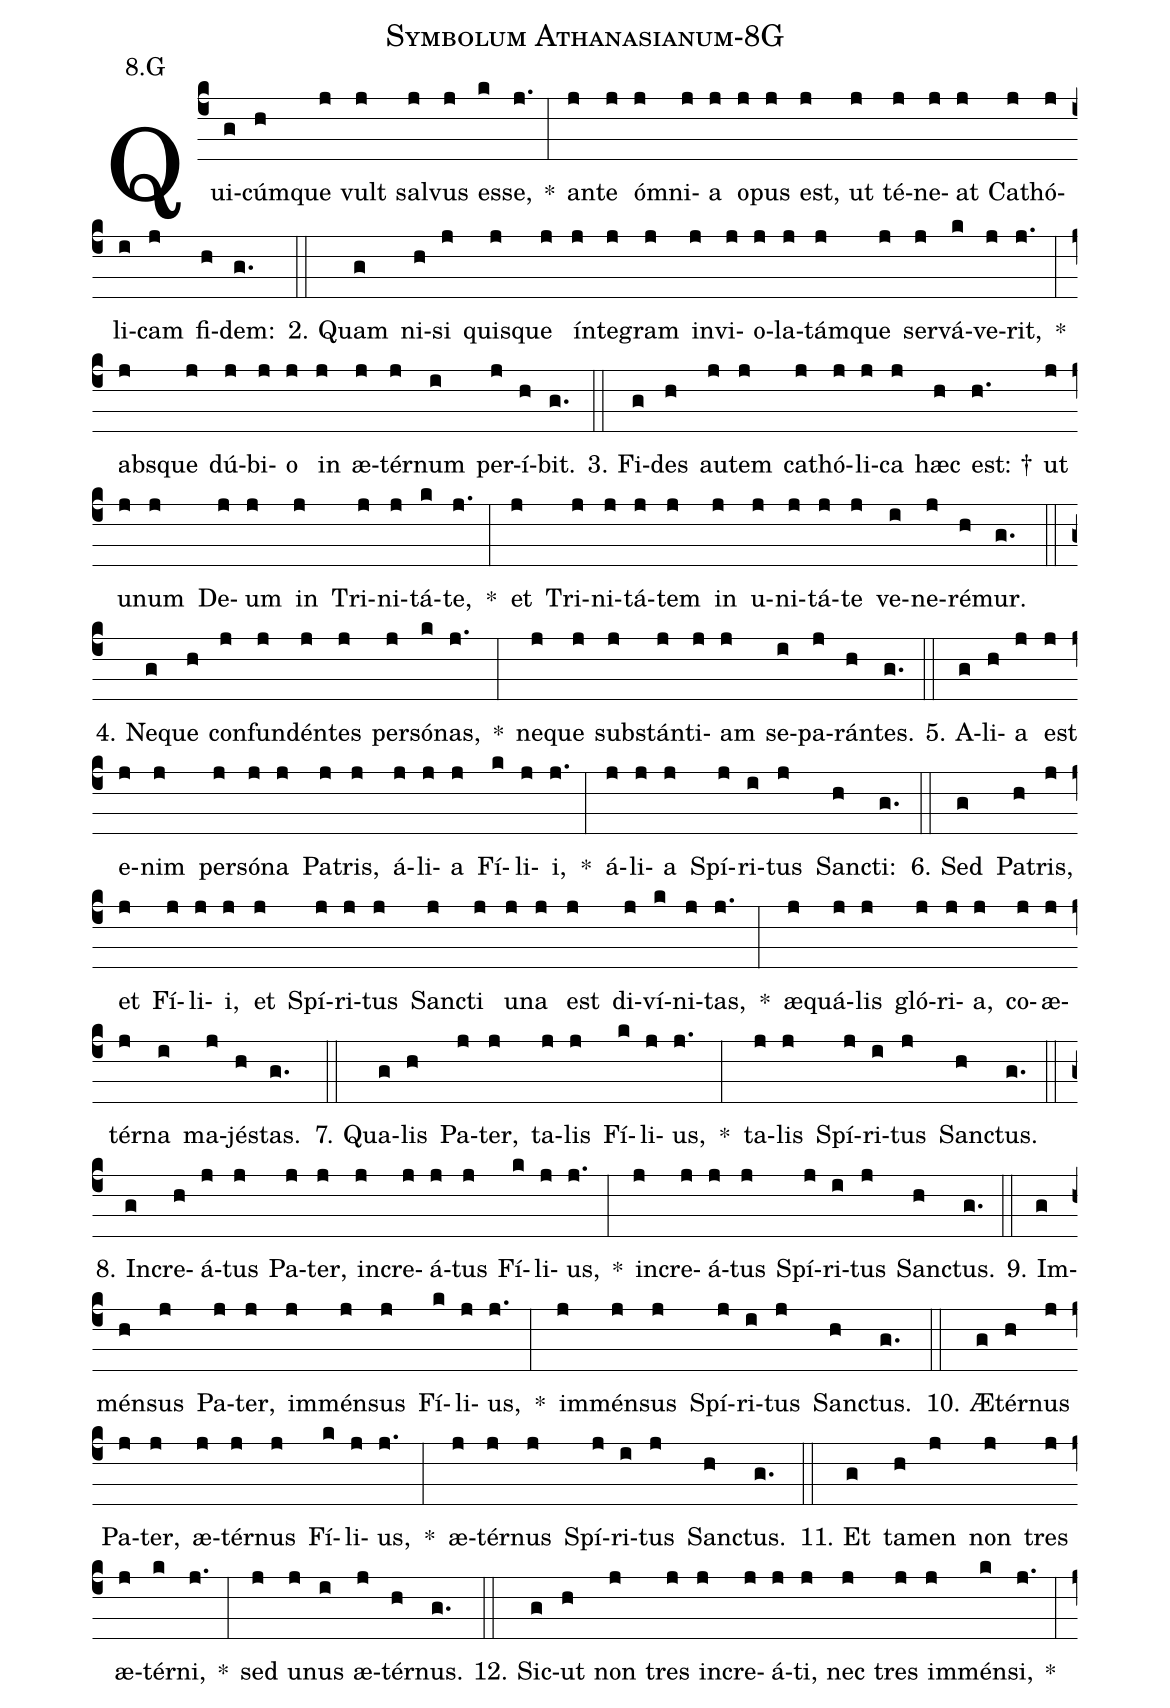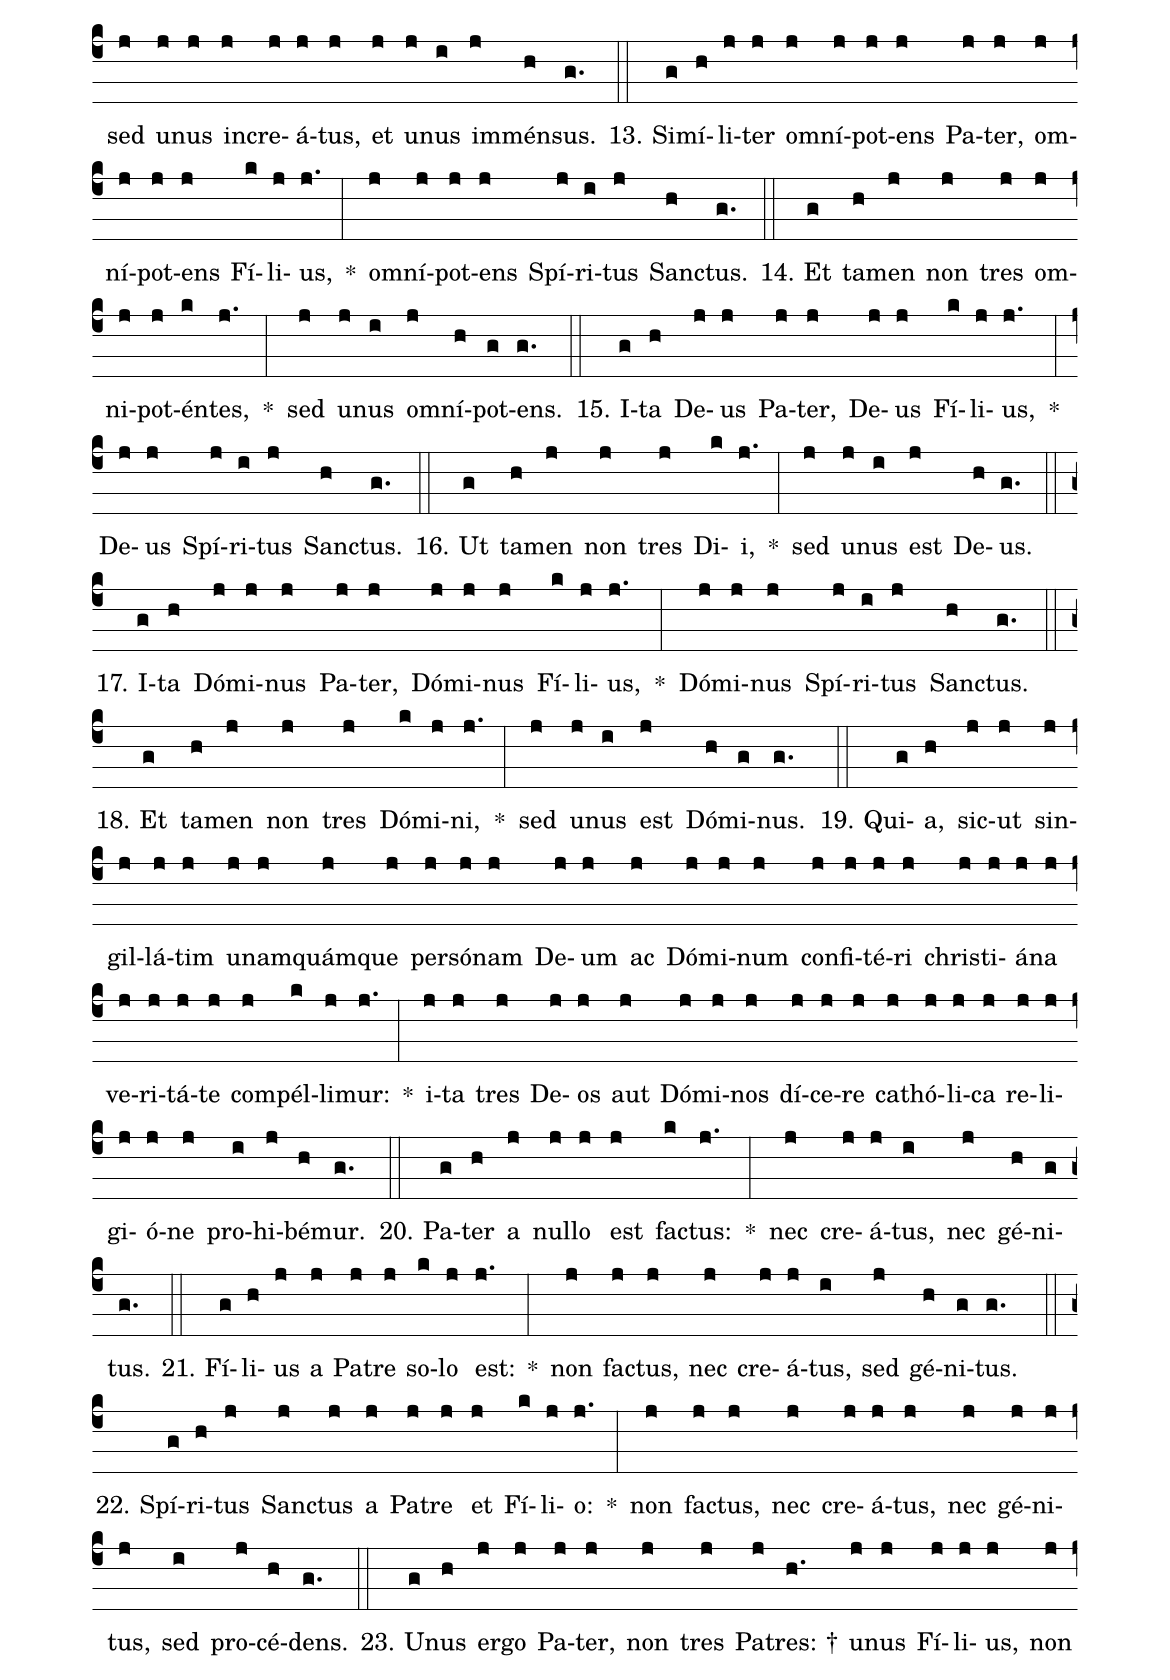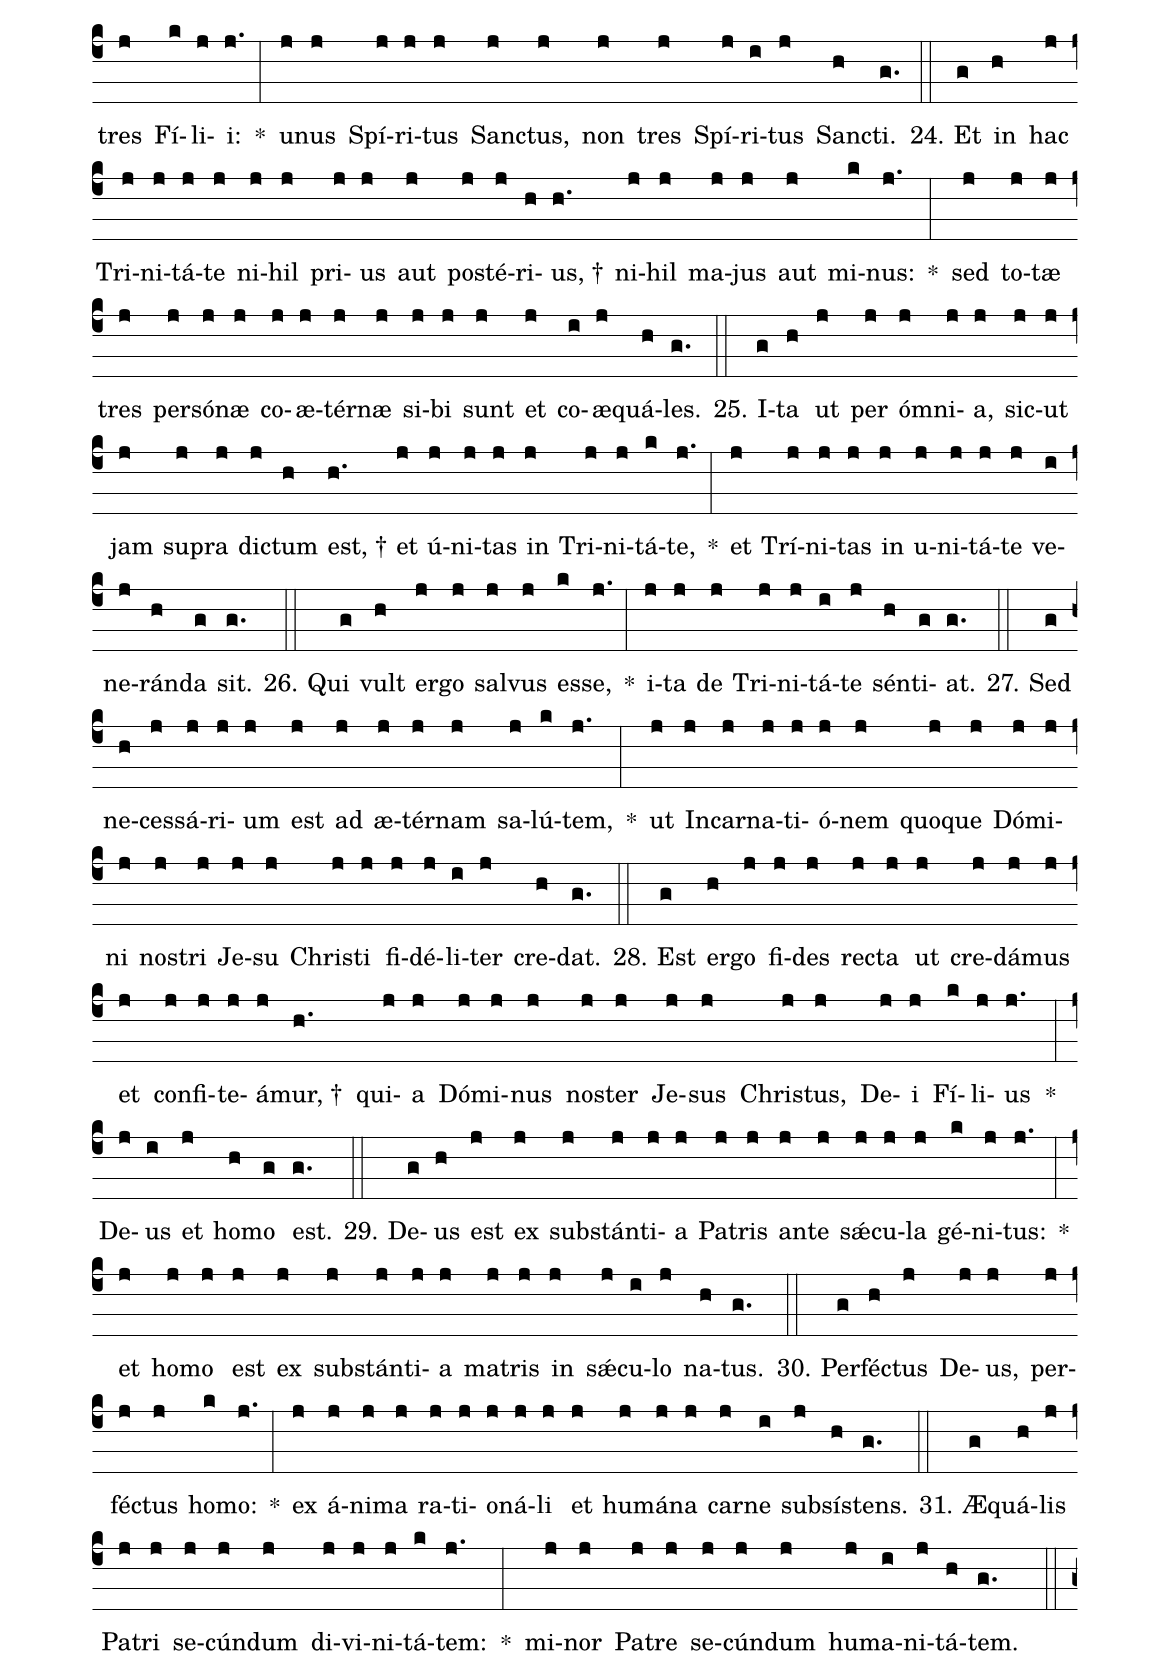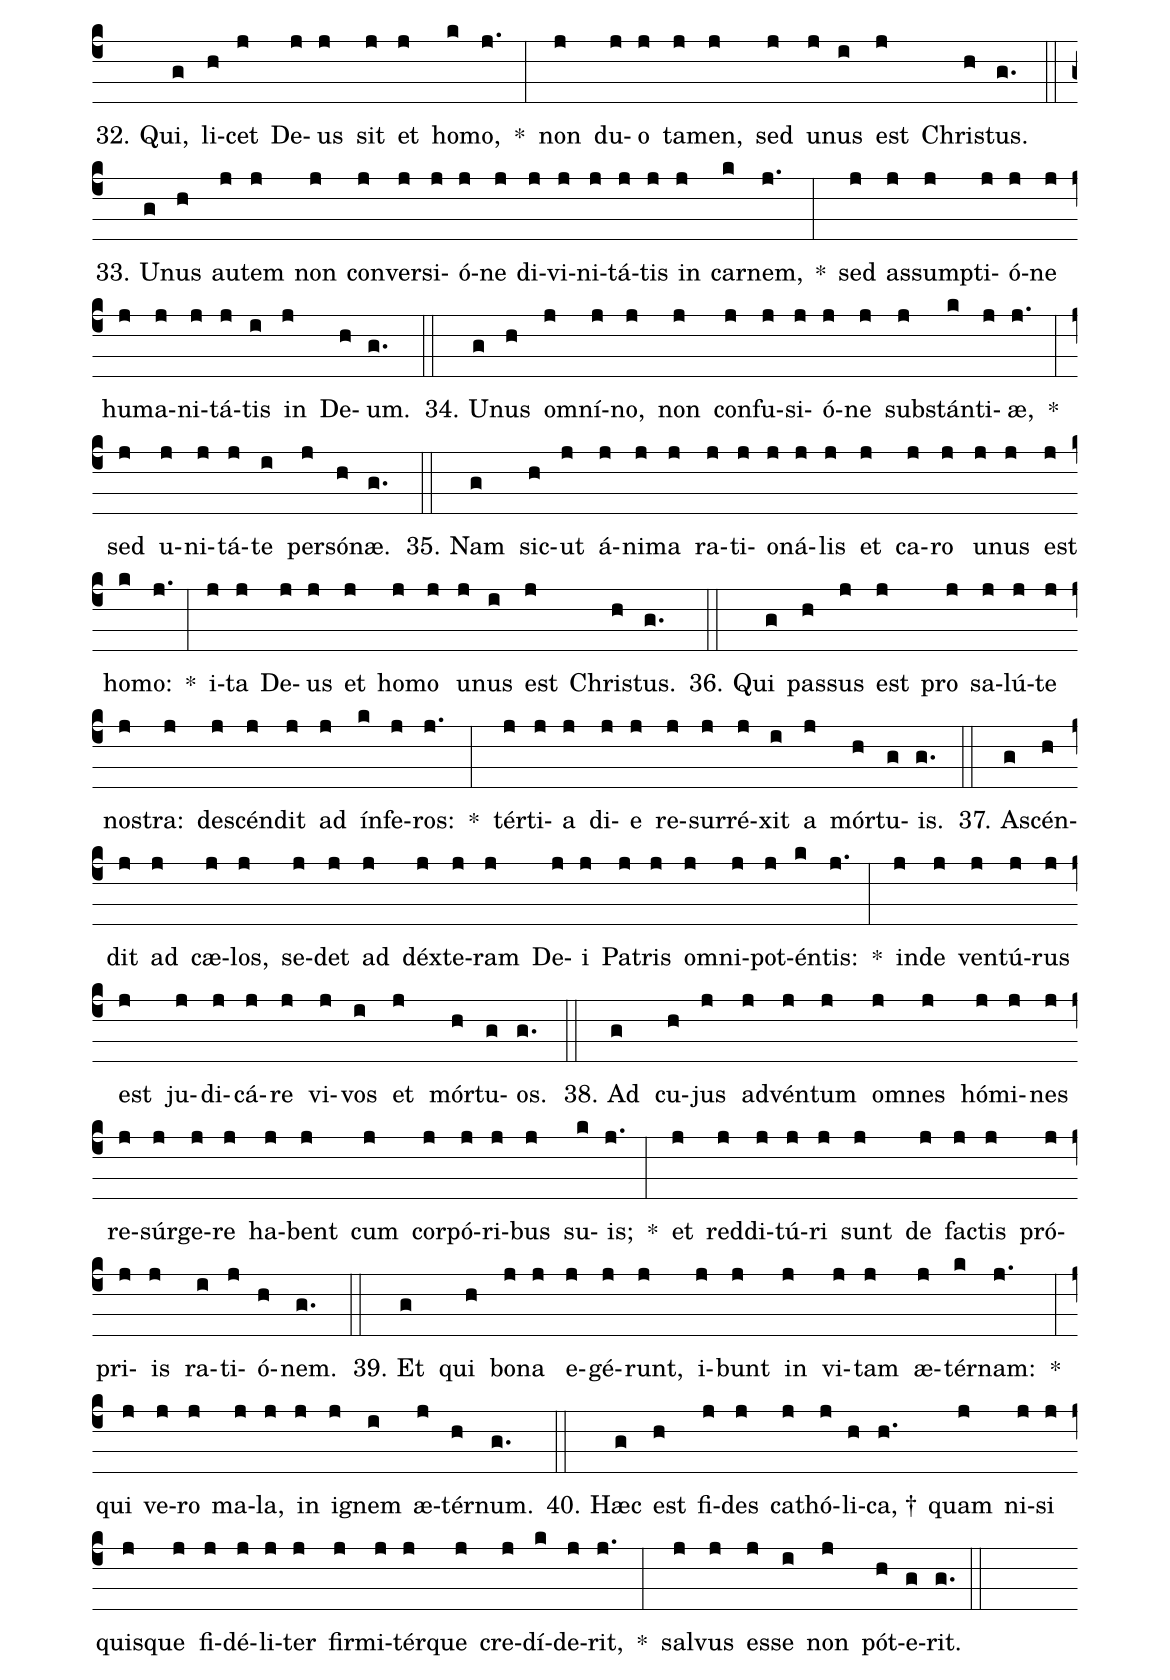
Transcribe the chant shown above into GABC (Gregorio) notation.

name: Symbolum Athanasianum-8G;
annotation: 8.G;
%%
(c4)Qui(g)cúm(h)que(j) vult(j) sal(j)vus(j) es(k)se,(j.) *(:) an(j)te(j) óm(j)ni(j)a(j) o(j)pus(j) est,(j) ut(j) té(j)ne(j)at(j) Ca(j)thó(j)li(i)cam(j) fi(h)dem:(g.) (::)
2. Quam(g) ni(h)si(j) quis(j)que(j) ín(j)te(j)gram(j) in(j)vi(j)o(j)la(j)tám(j)que(j) ser(j)vá(k)ve(j)rit,(j.) *(:) abs(j)que(j) dú(j)bi(j)o(j) in(j) æ(j)tér(j)num(i) per(j)í(h)bit.(g.) (::)
3. Fi(g)des(h) au(j)tem(j) ca(j)thó(j)li(j)ca(j) hæc(h) est: †(h.) ut(j) u(j)num(j) De(j)um(j) in(j) Tri(j)ni(j)tá(k)te,(j.) *(:) et(j) Tri(j)ni(j)tá(j)tem(j) in(j) u(j)ni(j)tá(j)te(j) ve(i)ne(j)ré(h)mur.(g.) (::)
4. Ne(g)que(h) con(j)fun(j)dén(j)tes(j) per(j)só(k)nas,(j.) *(:) ne(j)que(j) sub(j)stán(j)ti(j)am(j) se(i)pa(j)rán(h)tes.(g.) (::)
5. A(g)li(h)a(j) est(j) e(j)nim(j) per(j)só(j)na(j) Pa(j)tris,(j) á(j)li(j)a(j) Fí(k)li(j)i,(j.) *(:) á(j)li(j)a(j) Spí(j)ri(i)tus(j) Sanc(h)ti:(g.) (::)
6. Sed(g) Pa(h)tris,(j) et(j) Fí(j)li(j)i,(j) et(j) Spí(j)ri(j)tus(j) Sanc(j)ti(j) u(j)na(j) est(j) di(j)ví(k)ni(j)tas,(j.) *(:) æ(j)quá(j)lis(j) gló(j)ri(j)a,(j) co(j)æ(j)tér(j)na(i) ma(j)jés(h)tas.(g.) (::)
7. Qua(g)lis(h) Pa(j)ter,(j) ta(j)lis(j) Fí(k)li(j)us,(j.) *(:) ta(j)lis(j) Spí(j)ri(i)tus(j) Sanc(h)tus.(g.) (::)
8. In(g)cre(h)á(j)tus(j) Pa(j)ter,(j) in(j)cre(j)á(j)tus(j) Fí(k)li(j)us,(j.) *(:) in(j)cre(j)á(j)tus(j) Spí(j)ri(i)tus(j) Sanc(h)tus.(g.) (::)
9. Im(g)mén(h)sus(j) Pa(j)ter,(j) im(j)mén(j)sus(j) Fí(k)li(j)us,(j.) *(:) im(j)mén(j)sus(j) Spí(j)ri(i)tus(j) Sanc(h)tus.(g.) (::)
10. Æ(g)tér(h)nus(j) Pa(j)ter,(j) æ(j)tér(j)nus(j) Fí(k)li(j)us,(j.) *(:) æ(j)tér(j)nus(j) Spí(j)ri(i)tus(j) Sanc(h)tus.(g.) (::)
11. Et(g) ta(h)men(j) non(j) tres(j) æ(j)tér(k)ni,(j.) *(:) sed(j) u(j)nus(i) æ(j)tér(h)nus.(g.) (::)
12. Sic(g)ut(h) non(j) tres(j) in(j)cre(j)á(j)ti,(j) nec(j) tres(j) im(j)mén(k)si,(j.) *(:) sed(j) u(j)nus(j) in(j)cre(j)á(j)tus,(j) et(j) u(j)nus(i) im(j)mén(h)sus.(g.) (::)
13. Si(g)mí(h)li(j)ter(j) om(j)ní(j)pot(j)ens(j) Pa(j)ter,(j) om(j)ní(j)pot(j)ens(j) Fí(k)li(j)us,(j.) *(:) om(j)ní(j)pot(j)ens(j) Spí(j)ri(i)tus(j) Sanc(h)tus.(g.) (::)
14. Et(g) ta(h)men(j) non(j) tres(j) om(j)ni(j)pot(j)én(k)tes,(j.) *(:) sed(j) u(j)nus(i) om(j)ní(h)pot(g)ens.(g.) (::)
15. I(g)ta(h) De(j)us(j) Pa(j)ter,(j) De(j)us(j) Fí(k)li(j)us,(j.) *(:) De(j)us(j) Spí(j)ri(i)tus(j) Sanc(h)tus.(g.) (::)
16. Ut(g) ta(h)men(j) non(j) tres(j) Di(k)i,(j.) *(:) sed(j) u(j)nus(i) est(j) De(h)us.(g.) (::)
17. I(g)ta(h) Dó(j)mi(j)nus(j) Pa(j)ter,(j) Dó(j)mi(j)nus(j) Fí(k)li(j)us,(j.) *(:) Dó(j)mi(j)nus(j) Spí(j)ri(i)tus(j) Sanc(h)tus.(g.) (::)
18. Et(g) ta(h)men(j) non(j) tres(j) Dó(k)mi(j)ni,(j.) *(:) sed(j) u(j)nus(i) est(j) Dó(h)mi(g)nus.(g.) (::)
19. Qui(g)a,(h) sic(j)ut(j) sin(j)gil(j)lá(j)tim(j) u(j)nam(j)quám(j)que(j) per(j)só(j)nam(j) De(j)um(j) ac(j) Dó(j)mi(j)num(j) con(j)fi(j)té(j)ri(j) chris(j)ti(j)á(j)na(j) ve(j)ri(j)tá(j)te(j) com(j)pél(k)li(j)mur:(j.) *(:) i(j)ta(j) tres(j) De(j)os(j) aut(j) Dó(j)mi(j)nos(j) dí(j)ce(j)re(j) ca(j)thó(j)li(j)ca(j) re(j)li(j)gi(j)ó(j)ne(j) pro(i)hi(j)bé(h)mur.(g.) (::)
20. Pa(g)ter(h) a(j) nul(j)lo(j) est(j) fac(k)tus:(j.) *(:) nec(j) cre(j)á(j)tus,(i) nec(j) gé(h)ni(g)tus.(g.) (::)
21. Fí(g)li(h)us(j) a(j) Pa(j)tre(j) so(k)lo(j) est:(j.) *(:) non(j) fac(j)tus,(j) nec(j) cre(j)á(j)tus,(i) sed(j) gé(h)ni(g)tus.(g.) (::)
22. Spí(g)ri(h)tus(j) Sanc(j)tus(j) a(j) Pa(j)tre(j) et(j) Fí(k)li(j)o:(j.) *(:) non(j) fac(j)tus,(j) nec(j) cre(j)á(j)tus,(j) nec(j) gé(j)ni(j)tus,(j) sed(i) pro(j)cé(h)dens.(g.) (::)
23. U(g)nus(h) er(j)go(j) Pa(j)ter,(j) non(j) tres(j) Pa(j)tres: †(h.) u(j)nus(j) Fí(j)li(j)us,(j) non(j) tres(j) Fí(k)li(j)i:(j.) *(:) u(j)nus(j) Spí(j)ri(j)tus(j) Sanc(j)tus,(j) non(j) tres(j) Spí(j)ri(i)tus(j) Sanc(h)ti.(g.) (::)
24. Et(g) in(h) hac(j) Tri(j)ni(j)tá(j)te(j) ni(j)hil(j) pri(j)us(j) aut(j) post(j)é(j)ri(h)us, †(h.) ni(j)hil(j) ma(j)jus(j) aut(j) mi(k)nus:(j.) *(:) sed(j) to(j)tæ(j) tres(j) per(j)só(j)næ(j) co(j)æ(j)tér(j)næ(j) si(j)bi(j) sunt(j) et(j) co(i)æ(j)quá(h)les.(g.) (::)
25. I(g)ta(h) ut(j) per(j) óm(j)ni(j)a,(j) sic(j)ut(j) jam(j) su(j)pra(j) dic(j)tum(h) est, †(h.) et(j) ú(j)ni(j)tas(j) in(j) Tri(j)ni(j)tá(k)te,(j.) *(:) et(j) Trí(j)ni(j)tas(j) in(j) u(j)ni(j)tá(j)te(j) ve(i)ne(j)rán(h)da(g) sit.(g.) (::)
26. Qui(g) vult(h) er(j)go(j) sal(j)vus(j) es(k)se,(j.) *(:) i(j)ta(j) de(j) Tri(j)ni(j)tá(i)te(j) sén(h)ti(g)at.(g.) (::)
27. Sed(g) ne(h)ces(j)sá(j)ri(j)um(j) est(j) ad(j) æ(j)tér(j)nam(j) sa(j)lú(k)tem,(j.) *(:) ut(j) In(j)car(j)na(j)ti(j)ó(j)nem(j) quo(j)que(j) Dó(j)mi(j)ni(j) nos(j)tri(j) Je(j)su(j) Chris(j)ti(j) fi(j)dé(j)li(i)ter(j) cre(h)dat.(g.) (::)
28. Est(g) er(h)go(j) fi(j)des(j) rec(j)ta(j) ut(j) cre(j)dá(j)mus(j) et(j) con(j)fi(j)te(j)á(j)mur, †(h.) qui(j)a(j) Dó(j)mi(j)nus(j) nos(j)ter(j) Je(j)sus(j) Chris(j)tus,(j) De(j)i(j) Fí(k)li(j)us(j.) *(:) De(j)us(i) et(j) ho(h)mo(g) est.(g.) (::)
29. De(g)us(h) est(j) ex(j) sub(j)stán(j)ti(j)a(j) Pa(j)tris(j) an(j)te(j) sǽ(j)cu(j)la(j) gé(k)ni(j)tus:(j.) *(:) et(j) ho(j)mo(j) est(j) ex(j) sub(j)stán(j)ti(j)a(j) ma(j)tris(j) in(j) sǽ(j)cu(i)lo(j) na(h)tus.(g.) (::)
30. Per(g)féc(h)tus(j) De(j)us,(j) per(j)féc(j)tus(j) ho(k)mo:(j.) *(:) ex(j) á(j)ni(j)ma(j) ra(j)ti(j)o(j)ná(j)li(j) et(j) hu(j)má(j)na(j) car(j)ne(i) sub(j)sís(h)tens.(g.) (::)
31. Æ(g)quá(h)lis(j) Pa(j)tri(j) se(j)cún(j)dum(j) di(j)vi(j)ni(j)tá(k)tem:(j.) *(:) mi(j)nor(j) Pa(j)tre(j) se(j)cún(j)dum(j) hu(j)ma(i)ni(j)tá(h)tem.(g.) (::)
32. Qui,(g) li(h)cet(j) De(j)us(j) sit(j) et(j) ho(k)mo,(j.) *(:) non(j) du(j)o(j) ta(j)men,(j) sed(j) u(j)nus(i) est(j) Chris(h)tus.(g.) (::)
33. U(g)nus(h) au(j)tem(j) non(j) con(j)ver(j)si(j)ó(j)ne(j) di(j)vi(j)ni(j)tá(j)tis(j) in(j) car(k)nem,(j.) *(:) sed(j) as(j)sump(j)ti(j)ó(j)ne(j) hu(j)ma(j)ni(j)tá(j)tis(i) in(j) De(h)um.(g.) (::)
34. U(g)nus(h) om(j)ní(j)no,(j) non(j) con(j)fu(j)si(j)ó(j)ne(j) sub(j)stán(k)ti(j)æ,(j.) *(:) sed(j) u(j)ni(j)tá(j)te(i) per(j)só(h)næ.(g.) (::)
35. Nam(g) sic(h)ut(j) á(j)ni(j)ma(j) ra(j)ti(j)o(j)ná(j)lis(j) et(j) ca(j)ro(j) u(j)nus(j) est(j) ho(k)mo:(j.) *(:) i(j)ta(j) De(j)us(j) et(j) ho(j)mo(j) u(j)nus(i) est(j) Chris(h)tus.(g.) (::)
36. Qui(g) pas(h)sus(j) est(j) pro(j) sa(j)lú(j)te(j) nos(j)tra:(j) de(j)scén(j)dit(j) ad(j) ín(k)fe(j)ros:(j.) *(:) tér(j)ti(j)a(j) di(j)e(j) re(j)sur(j)ré(j)xit(i) a(j) mór(h)tu(g)is.(g.) (::)
37. A(g)scén(h)dit(j) ad(j) cæ(j)los,(j) se(j)det(j) ad(j) déx(j)te(j)ram(j) De(j)i(j) Pa(j)tris(j) om(j)ni(j)pot(j)én(k)tis:(j.) *(:) in(j)de(j) ven(j)tú(j)rus(j) est(j) ju(j)di(j)cá(j)re(j) vi(j)vos(i) et(j) mór(h)tu(g)os.(g.) (::)
38. Ad(g) cu(h)jus(j) ad(j)vén(j)tum(j) om(j)nes(j) hó(j)mi(j)nes(j) re(j)súr(j)ge(j)re(j) ha(j)bent(j) cum(j) cor(j)pó(j)ri(j)bus(j) su(k)is;(j.) *(:) et(j) red(j)di(j)tú(j)ri(j) sunt(j) de(j) fac(j)tis(j) pró(j)pri(j)is(j) ra(i)ti(j)ó(h)nem.(g.) (::)
39. Et(g) qui(h) bo(j)na(j) e(j)gé(j)runt,(j) i(j)bunt(j) in(j) vi(j)tam(j) æ(j)tér(k)nam:(j.) *(:) qui(j) ve(j)ro(j) ma(j)la,(j) in(j) i(j)gnem(i) æ(j)tér(h)num.(g.) (::)
40. Hæc(g) est(h) fi(j)des(j) ca(j)thó(j)li(h)ca, †(h.) quam(j) ni(j)si(j) quis(j)que(j) fi(j)dé(j)li(j)ter(j) fir(j)mi(j)tér(j)que(j) cre(j)dí(k)de(j)rit,(j.) *(:) sal(j)vus(j) es(j)se(i) non(j) pót(h)e(g)rit.(g.) (::)
